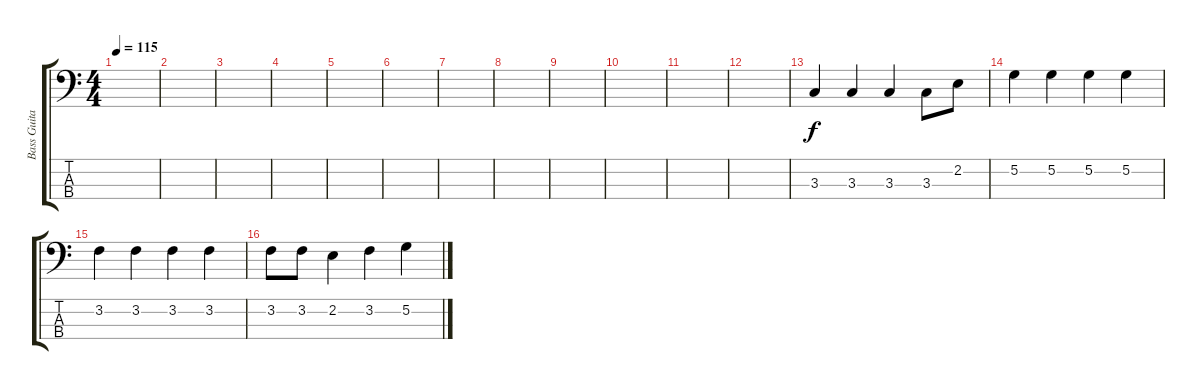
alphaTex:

\track ("Bass Guitar" "Bass Guita") {instrument electricbassfinger}
\staff {score tabs}
\tuning (G2 D2 A1 E1) {hide}
\ts (4 4)
\tempo 115
\clef f4
\ks c
|
|
|
|
|
|
|
|
|
|
|
|
3.3.4 3.3.4 3.3.4 3.3.8 2.2.8 |
5.2.4 5.2.4 5.2.4 5.2.4 |
3.2.4 3.2.4 3.2.4 3.2.4 |
3.2.8 3.2.8 2.2.4 3.2.4 5.2.4
